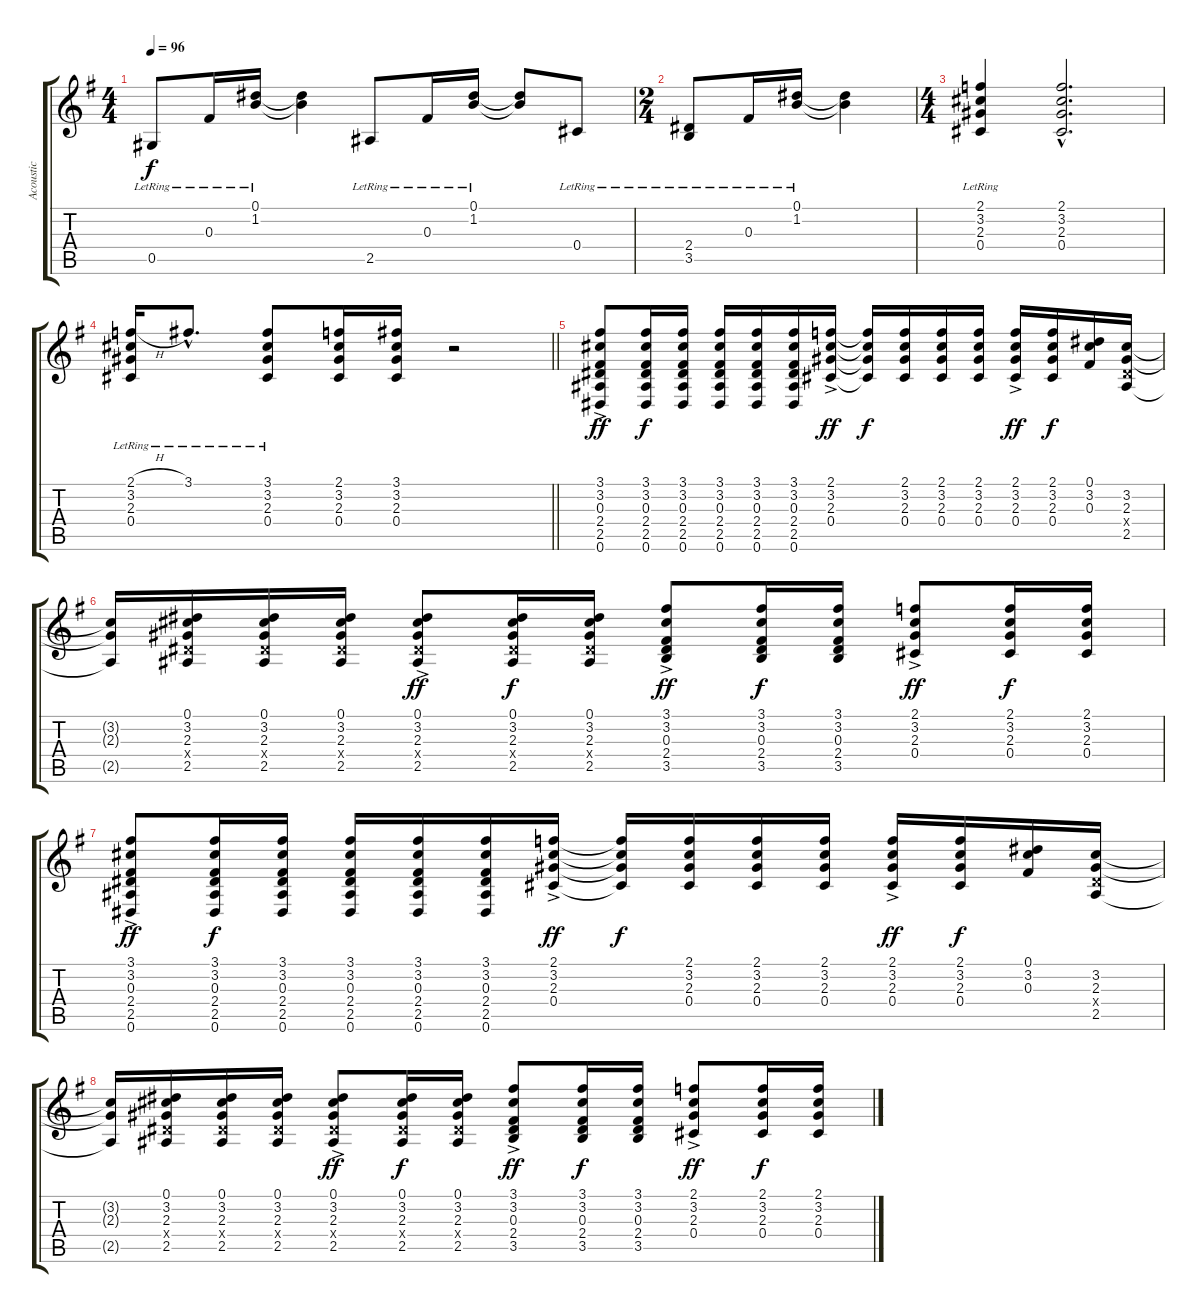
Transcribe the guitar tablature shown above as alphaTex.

\track ("Acoustic" "Acoustic") {instrument acousticguitarsteel}
\staff {score tabs}
\tuning (Eb4 Bb3 Gb3 Db3 Ab2 Eb2) {hide}
\ts (4 4)
\tempo 96
\clef g2
\ks g
0.5{lr}.8{dy f} 0.3{lr}.16 (0.1{lr} 1.2{lr}).16 (0.1{t} 1.2{t}).4 2.5{lr}.8 0.3{lr}.16 (0.1{lr} 1.2{lr}).16 (0.1{t} 1.2{t}).8 0.4{lr}.8 |
\ts (2 4)
(2.4{lr} 3.5{lr}).8 0.3{lr}.16 (0.1{lr} 1.2{lr}).16 (0.1{t} 1.2{t}).4 |
\ts (4 4)
(2.1{lr} 3.2{lr} 2.3{lr} 0.4{lr}).4 (2.1{hac} 3.2{hac} 2.3{hac} 0.4{hac}).2{d} |
\barLineRight lightlight
(2.1{h lr} 3.2{lr} 2.3{lr} 0.4{lr}).16 3.1{hac lr}.8{d} (3.1{lr} 3.2{lr} 2.3{lr} 0.4{lr}).8 (2.1 3.2 2.3 0.4).16 (3.1 3.2 2.3 0.4).16 r.2 |
(3.1{ac} 3.2{ac} 0.3{ac} 2.4{ac} 2.5{ac} 0.6{ac}).8{dy ff} (3.1 3.2 0.3 2.4 2.5 0.6).16{dy f} (3.1 3.2 0.3 2.4 2.5 0.6).16 (3.1 3.2 0.3 2.4 2.5 0.6).16 (3.1 3.2 0.3 2.4 2.5 0.6).16 (3.1 3.2 0.3 2.4 2.5 0.6).16 (2.1{ac} 3.2{ac} 2.3{ac} 0.4{ac}).16{dy ff} (2.1{t} 3.2{t} 2.3{t} 0.4{t}).16{dy f} (2.1 3.2 2.3 0.4).16 (2.1 3.2 2.3 0.4).16 (2.1 3.2 2.3 0.4).16 (2.1{ac} 3.2{ac} 2.3{ac} 0.4{ac}).16{dy ff} (2.1 3.2 2.3 0.4).16{dy f} (0.1 3.2 0.3).16 (3.2 2.3 2.4{x} 2.5).16 |
(3.2{t} 2.3{t} 2.5{t}).16 (0.1 3.2 2.3 2.4{x} 2.5).16 (0.1 3.2 2.3 2.4{x} 2.5).16 (0.1 3.2 2.3 2.4{x} 2.5).16 (0.1{ac} 3.2{ac} 2.3{ac} 2.4{ac x} 2.5{ac}).8{dy ff} (0.1 3.2 2.3 2.4{x} 2.5).16{dy f} (0.1 3.2 2.3 2.4{x} 2.5).16 (3.1{ac} 3.2{ac} 0.3{ac} 2.4{ac} 3.5{ac}).8{dy ff} (3.1 3.2 0.3 2.4 3.5).16{dy f} (3.1 3.2 0.3 2.4 3.5).16 (2.1{ac} 3.2{ac} 2.3{ac} 0.4{ac}).8{dy ff} (2.1 3.2 2.3 0.4).16{dy f} (2.1 3.2 2.3 0.4).16 |
(3.1{ac} 3.2{ac} 0.3{ac} 2.4{ac} 2.5{ac} 0.6{ac}).8{dy ff} (3.1 3.2 0.3 2.4 2.5 0.6).16{dy f} (3.1 3.2 0.3 2.4 2.5 0.6).16 (3.1 3.2 0.3 2.4 2.5 0.6).16 (3.1 3.2 0.3 2.4 2.5 0.6).16 (3.1 3.2 0.3 2.4 2.5 0.6).16 (2.1{ac} 3.2{ac} 2.3{ac} 0.4{ac}).16{dy ff} (2.1{t} 3.2{t} 2.3{t} 0.4{t}).16{dy f} (2.1 3.2 2.3 0.4).16 (2.1 3.2 2.3 0.4).16 (2.1 3.2 2.3 0.4).16 (2.1{ac} 3.2{ac} 2.3{ac} 0.4{ac}).16{dy ff} (2.1 3.2 2.3 0.4).16{dy f} (0.1 3.2 0.3).16 (3.2 2.3 2.4{x} 2.5).16 |
(3.2{t} 2.3{t} 2.5{t}).16 (0.1 3.2 2.3 2.4{x} 2.5).16 (0.1 3.2 2.3 2.4{x} 2.5).16 (0.1 3.2 2.3 2.4{x} 2.5).16 (0.1{ac} 3.2{ac} 2.3{ac} 2.4{ac x} 2.5{ac}).8{dy ff} (0.1 3.2 2.3 2.4{x} 2.5).16{dy f} (0.1 3.2 2.3 2.4{x} 2.5).16 (3.1{ac} 3.2{ac} 0.3{ac} 2.4{ac} 3.5{ac}).8{dy ff} (3.1 3.2 0.3 2.4 3.5).16{dy f} (3.1 3.2 0.3 2.4 3.5).16 (2.1{ac} 3.2{ac} 2.3{ac} 0.4{ac}).8{dy ff} (2.1 3.2 2.3 0.4).16{dy f} (2.1 3.2 2.3 0.4).16
